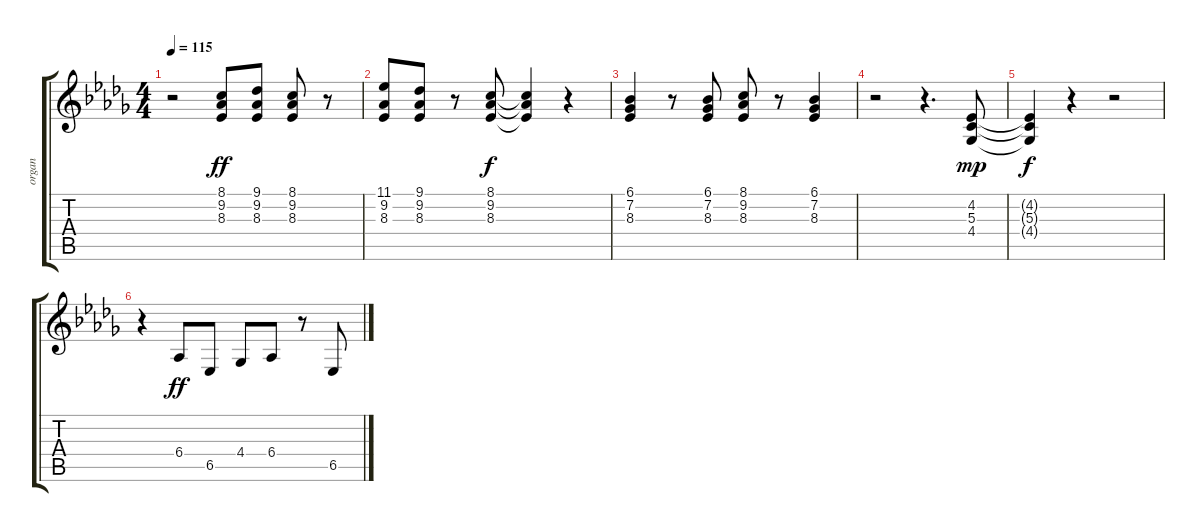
\track ("organ" "organ") {instrument rockorgan}
\staff {score tabs}
\tuning (E4 B3 G3 D3 A2 E2) {hide}
\ts (4 4)
\tempo 115
\clef g2
\ks db
r.2{dy f} (8.1 9.2 8.3).8{dy ff} (9.1 9.2 8.3).8 (8.1 9.2 8.3).8 r.8 |
(11.1 9.2 8.3).8 (9.1 9.2 8.3).8 r.8 (8.1 9.2 8.3).8{dy f} (8.1{t} 9.2{t} 8.3{t}).4 r.4 |
(6.1 7.2 8.3).4 r.8 (6.1 7.2 8.3).8 (8.1 9.2 8.3).8 r.8 (6.1 7.2 8.3).4 |
r.2 r.4{d} (4.2 5.3 4.4).8{dy mp} |
(4.2{t} 5.3{t} 4.4{t}).4{dy f} r.4 r.2 |
r.4 6.4.8{dy ff} 6.5.8 4.4.8 6.4.8 r.8 6.5.8
